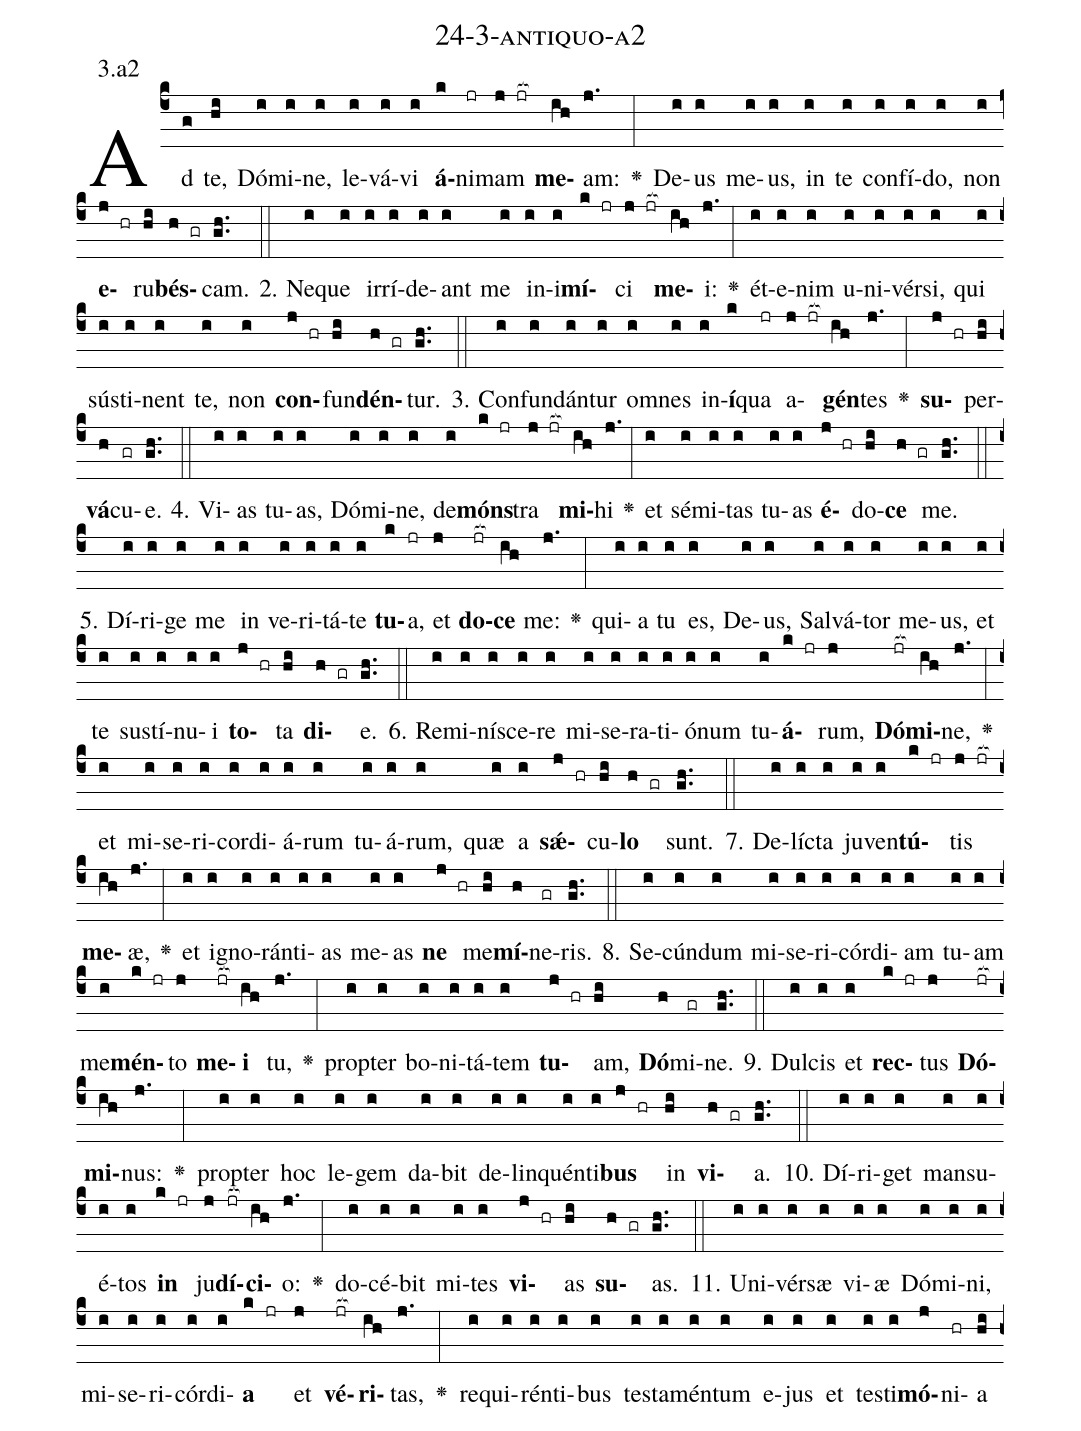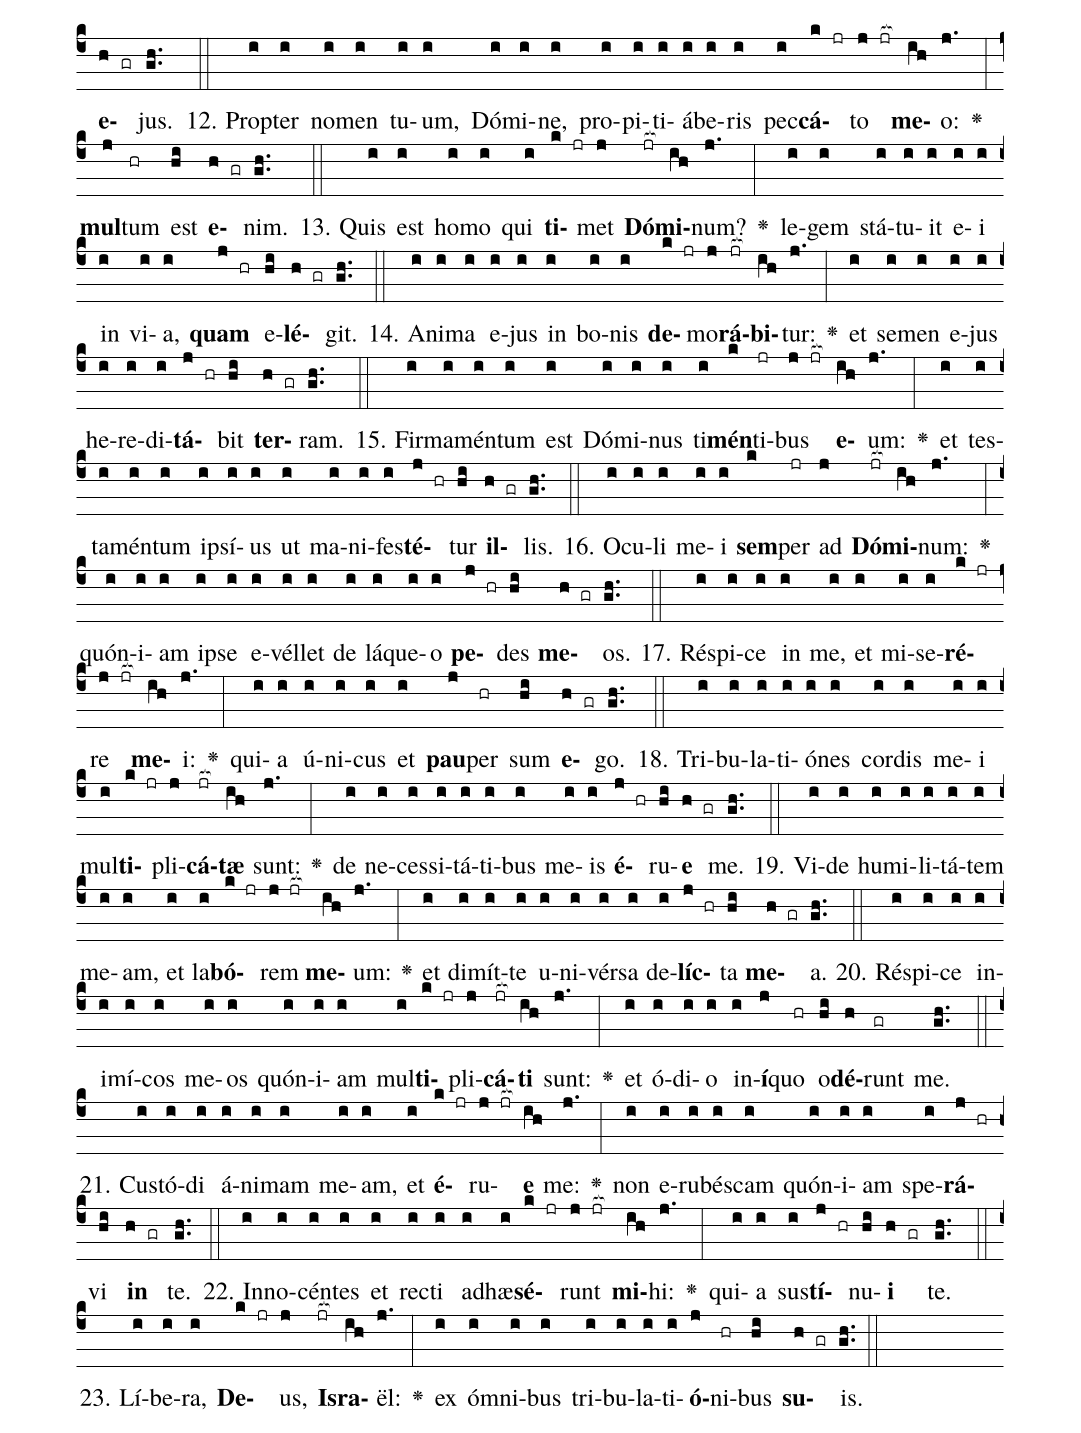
name: 24-3-antiquo-a2;
annotation: 3.a2;
%%
(c4)Ad(g) te,(hi) Dó(i)mi(i)ne,(i) le(i)vá(i)vi(i) <b>á</b>(k)ni(jr)mam(j jr[ocb:1{]) <b>me</b>(ih[ocb:0}])am:(j.) <v>\greheightstar</v>(:) De(i)us(i) me(i)us,(i) in(i) te(i) con(i)fí(i)do,(i) non(i) <b>e</b>(j hr)ru(hi)<b>bés</b>(h gr)cam.(gh..) (::)
2. Ne(i)que(i) ir(i)rí(i)de(i)ant(i) me(i) in(i)i(i)<b>mí</b>(k jr)ci(j jr[ocb:1{]) <b>me</b>(ih[ocb:0}])i:(j.) <v>\greheightstar</v>(:) ét(i)e(i)nim(i) u(i)ni(i)vér(i)si,(i) qui(i) sús(i)ti(i)nent(i) te,(i) non(i) <b>con</b>(j hr)fun(hi)<b>dén</b>(h gr)tur.(gh..) (::)
3. Con(i)fun(i)dán(i)tur(i) om(i)nes(i) in(i)<b>í</b>(k)qua(jr) a(j jr[ocb:1{])<b>gén</b>(ih[ocb:0}])tes(j.) <v>\greheightstar</v>(:) <b>su</b>(j hr)per(hi)<b>vá</b>(h)cu(gr)e.(gh..) (::)
4. Vi(i)as(i) tu(i)as,(i) Dó(i)mi(i)ne,(i) de(i)<b>móns</b>(k jr)tra(j jr[ocb:1{]) <b>mi</b>(ih[ocb:0}])hi(j.) <v>\greheightstar</v>(:) et(i) sé(i)mi(i)tas(i) tu(i)as(i) <b>é</b>(j hr)do(hi)<b>ce</b>(h gr) me.(gh..) (::)
5. Dí(i)ri(i)ge(i) me(i) in(i) ve(i)ri(i)tá(i)te(i) <b>tu</b>(k)a,(jr) et(j) <b>do</b>(jr[ocb:1{])<b>ce</b>(ih[ocb:0}]) me:(j.) <v>\greheightstar</v>(:) qui(i)a(i) tu(i) es,(i) De(i)us,(i) Sal(i)vá(i)tor(i) me(i)us,(i) et(i) te(i) sus(i)tí(i)nu(i)i(i) <b>to</b>(j hr)ta(hi) <b>di</b>(h gr)e.(gh..) (::)
6. Re(i)mi(i)ní(i)sce(i)re(i) mi(i)se(i)ra(i)ti(i)ó(i)num(i) tu(i)<b>á</b>(k jr)rum,(j) <b>Dó</b>(jr[ocb:1{])<b>mi</b>(ih[ocb:0}])ne,(j.) <v>\greheightstar</v>(:) et(i) mi(i)se(i)ri(i)cor(i)di(i)á(i)rum(i) tu(i)á(i)rum,(i) quæ(i) a(i) <b>sǽ</b>(j hr)cu(hi)<b>lo</b>(h gr) sunt.(gh..) (::)
7. De(i)líc(i)ta(i) ju(i)ven(i)<b>tú</b>(k jr)tis(j jr[ocb:1{]) <b>me</b>(ih[ocb:0}])æ,(j.) <v>\greheightstar</v>(:) et(i) i(i)gno(i)rán(i)ti(i)as(i) me(i)as(i) <b>ne</b>(j hr) me(hi)<b>mí</b>(h)ne(gr)ris.(gh..) (::)
8. Se(i)cún(i)dum(i) mi(i)se(i)ri(i)cór(i)di(i)am(i) tu(i)am(i) me(i)<b>mén</b>(k jr)to(j) <b>me</b>(jr[ocb:1{])<b>i</b>(ih[ocb:0}]) tu,(j.) <v>\greheightstar</v>(:) prop(i)ter(i) bo(i)ni(i)tá(i)tem(i) <b>tu</b>(j hr)am,(hi) <b>Dó</b>(h)mi(gr)ne.(gh..) (::)
9. Dul(i)cis(i) et(i) <b>rec</b>(k jr)tus(j) <b>Dó</b>(jr[ocb:1{])<b>mi</b>(ih[ocb:0}])nus:(j.) <v>\greheightstar</v>(:) prop(i)ter(i) hoc(i) le(i)gem(i) da(i)bit(i) de(i)lin(i)quén(i)ti(i)<b>bus</b>(j hr) in(hi) <b>vi</b>(h gr)a.(gh..) (::)
10. Dí(i)ri(i)get(i) man(i)su(i)é(i)tos(i) <b>in</b>(k jr) ju(j)<b>dí</b>(jr[ocb:1{])<b>ci</b>(ih[ocb:0}])o:(j.) <v>\greheightstar</v>(:) do(i)cé(i)bit(i) mi(i)tes(i) <b>vi</b>(j hr)as(hi) <b>su</b>(h gr)as.(gh..) (::)
11. U(i)ni(i)vér(i)sæ(i) vi(i)æ(i) Dó(i)mi(i)ni,(i) mi(i)se(i)ri(i)cór(i)di(i)<b>a</b>(k jr) et(j) <b>vé</b>(jr[ocb:1{])<b>ri</b>(ih[ocb:0}])tas,(j.) <v>\greheightstar</v>(:) re(i)qui(i)rén(i)ti(i)bus(i) tes(i)ta(i)mén(i)tum(i) e(i)jus(i) et(i) tes(i)ti(i)<b>mó</b>(j)ni(hr)a(hi) <b>e</b>(h gr)jus.(gh..) (::)
12. Prop(i)ter(i) no(i)men(i) tu(i)um,(i) Dó(i)mi(i)ne,(i) pro(i)pi(i)ti(i)á(i)be(i)ris(i) pec(i)<b>cá</b>(k jr)to(j jr[ocb:1{]) <b>me</b>(ih[ocb:0}])o:(j.) <v>\greheightstar</v>(:) <b>mul</b>(j)tum(hr) est(hi) <b>e</b>(h gr)nim.(gh..) (::)
13. Quis(i) est(i) ho(i)mo(i) qui(i) <b>ti</b>(k jr)met(j) <b>Dó</b>(jr[ocb:1{])<b>mi</b>(ih[ocb:0}])num?(j.) <v>\greheightstar</v>(:) le(i)gem(i) stá(i)tu(i)it(i) e(i)i(i) in(i) vi(i)a,(i) <b>quam</b>(j hr) e(hi)<b>lé</b>(h gr)git.(gh..) (::)
14. A(i)ni(i)ma(i) e(i)jus(i) in(i) bo(i)nis(i) <b>de</b>(k jr)mo(j)<b>rá</b>(jr[ocb:1{])<b>bi</b>(ih[ocb:0}])tur:(j.) <v>\greheightstar</v>(:) et(i) se(i)men(i) e(i)jus(i) he(i)re(i)di(i)<b>tá</b>(j hr)bit(hi) <b>ter</b>(h gr)ram.(gh..) (::)
15. Fir(i)ma(i)mén(i)tum(i) est(i) Dó(i)mi(i)nus(i) ti(i)<b>mén</b>(k)ti(jr)bus(j jr[ocb:1{]) <b>e</b>(ih[ocb:0}])um:(j.) <v>\greheightstar</v>(:) et(i) tes(i)ta(i)mén(i)tum(i) ip(i)sí(i)us(i) ut(i) ma(i)ni(i)fes(i)<b>té</b>(j hr)tur(hi) <b>il</b>(h gr)lis.(gh..) (::)
16. O(i)cu(i)li(i) me(i)i(i) <b>sem</b>(k)per(jr) ad(j) <b>Dó</b>(jr[ocb:1{])<b>mi</b>(ih[ocb:0}])num:(j.) <v>\greheightstar</v>(:) quón(i)i(i)am(i) ip(i)se(i) e(i)vél(i)let(i) de(i) lá(i)que(i)o(i) <b>pe</b>(j hr)des(hi) <b>me</b>(h gr)os.(gh..) (::)
17. Ré(i)spi(i)ce(i) in(i) me,(i) et(i) mi(i)se(i)<b>ré</b>(k jr)re(j jr[ocb:1{]) <b>me</b>(ih[ocb:0}])i:(j.) <v>\greheightstar</v>(:) qui(i)a(i) ú(i)ni(i)cus(i) et(i) <b>pau</b>(j)per(hr) sum(hi) <b>e</b>(h gr)go.(gh..) (::)
18. Tri(i)bu(i)la(i)ti(i)ó(i)nes(i) cor(i)dis(i) me(i)i(i) mul(i)<b>ti</b>(k jr)pli(j)<b>cá</b>(jr[ocb:1{])<b>tæ</b>(ih[ocb:0}]) sunt:(j.) <v>\greheightstar</v>(:) de(i) ne(i)ces(i)si(i)tá(i)ti(i)bus(i) me(i)is(i) <b>é</b>(j hr)ru(hi)<b>e</b>(h gr) me.(gh..) (::)
19. Vi(i)de(i) hu(i)mi(i)li(i)tá(i)tem(i) me(i)am,(i) et(i) la(i)<b>bó</b>(k jr)rem(j jr[ocb:1{]) <b>me</b>(ih[ocb:0}])um:(j.) <v>\greheightstar</v>(:) et(i) di(i)mít(i)te(i) u(i)ni(i)vér(i)sa(i) de(i)<b>líc</b>(j hr)ta(hi) <b>me</b>(h gr)a.(gh..) (::)
20. Ré(i)spi(i)ce(i) in(i)i(i)mí(i)cos(i) me(i)os(i) quón(i)i(i)am(i) mul(i)<b>ti</b>(k jr)pli(j)<b>cá</b>(jr[ocb:1{])<b>ti</b>(ih[ocb:0}]) sunt:(j.) <v>\greheightstar</v>(:) et(i) ó(i)di(i)o(i) in(i)<b>í</b>(j)quo(hr) o(hi)<b>dé</b>(h)runt(gr) me.(gh..) (::)
21. Cus(i)tó(i)di(i) á(i)ni(i)mam(i) me(i)am,(i) et(i) <b>é</b>(k jr)ru(j jr[ocb:1{])<b>e</b>(ih[ocb:0}]) me:(j.) <v>\greheightstar</v>(:) non(i) e(i)ru(i)bés(i)cam(i) quón(i)i(i)am(i) spe(i)<b>rá</b>(j hr)vi(hi) <b>in</b>(h gr) te.(gh..) (::)
22. In(i)no(i)cén(i)tes(i) et(i) rec(i)ti(i) ad(i)hæ(i)<b>sé</b>(k jr)runt(j jr[ocb:1{]) <b>mi</b>(ih[ocb:0}])hi:(j.) <v>\greheightstar</v>(:) qui(i)a(i) sus(i)<b>tí</b>(j hr)nu(hi)<b>i</b>(h gr) te.(gh..) (::)
23. Lí(i)be(i)ra,(i) <b>De</b>(k jr)us,(j) <b>Is</b>(jr[ocb:1{])<b>ra</b>(ih[ocb:0}])ël:(j.) <v>\greheightstar</v>(:) ex(i) óm(i)ni(i)bus(i) tri(i)bu(i)la(i)ti(i)<b>ó</b>(j)ni(hr)bus(hi) <b>su</b>(h gr)is.(gh..) (::)
